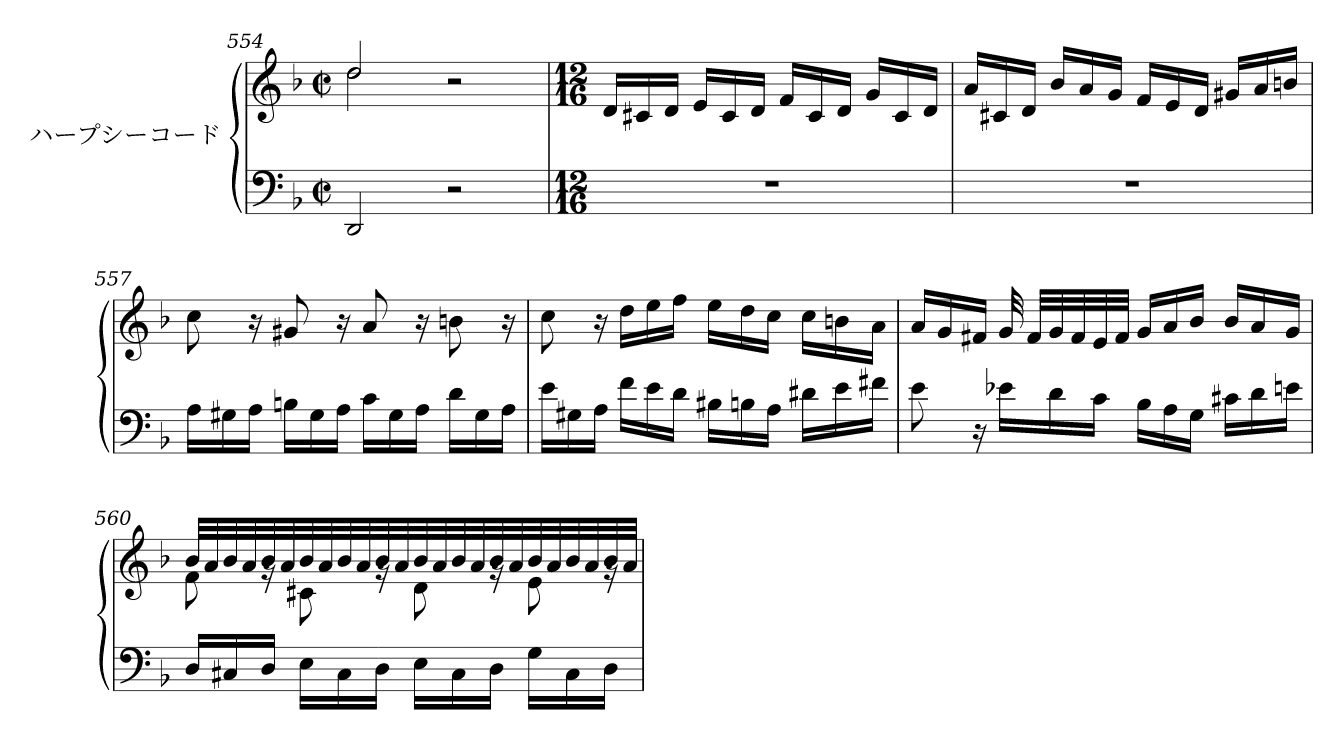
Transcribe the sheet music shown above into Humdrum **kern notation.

**kern	**kern
*part1	*part1
*staff2	*staff1
*I"ハープシーコード	*
*clefF4	*clefG2
*k[b-]	*k[b-]
*M2/2	*M2/2
*met(c|)	*met(c|)
=554	=554
*	*^
2DD/	2dd/	2dd\
2r	2r	2ryy
*	*v	*v
!!LO:PB:g=z
=555	=555
*M12/16	*M12/16
*	*MM110
*	*^
!	!LO:TX:a:t=Gigue	!
*	*v	*v
2.r	16d/LL
.	16c#X/
.	16d/JJ
.	16e/LL
.	16c#/
.	16d/JJ
.	16f/LL
.	16c#/
.	16d/JJ
.	16g/LL
.	16c#/
.	16d/JJ
=556	=556
2.r	16a/LL
.	16c#X/
.	16d/JJ
.	16b-/LL
.	16a/
.	16g/JJ
.	16f/LL
.	16e/
.	16d/JJ
.	16g#X/LL
.	16a/
.	16bn/JJ
=557	=557
16A\LL	8cc\
16G#X\	.
16A\JJ	16r
16Bn\LL	8g#X/
16G#\	.
16A\JJ	16r
16c\LL	8a/
16G#\	.
16A\JJ	16r
16d\LL	8bn\
16G#\	.
16A\JJ	16r
!!LO:LB:g=z
=558	=558
16e\LL	8cc\
16G#X\	.
16A\JJ	16r
16f\LL	16dd\LL
16e\	16ee\
16d\JJ	16ff\JJ
16B#X\LL	16ee\LL
16Bn\	16dd\
16A\JJ	16cc\JJ
16d#X\LL	16cc\LL
16e\	16bn\
16f#X\JJ	16a\JJ
=559	=559
8e\	16a/LL
.	16g/
16r	16f#X/JJ
16e-X\LL	32g/
.	32f#/LLL
16d\	32g/
.	32f#/
16c\JJ	32e/
.	32f#/JJJ
16B-\LL	16g/LL
16A\	16a/
16G\JJ	16b-/JJ
16c#X\LL	16b-/LL
16d\	16a/
16en\JJ	16g/JJ
!!LO:LB:g=z
=560	=560
*	*^
16D/LL	32b-/LLL	8f\
.	32a/	.
16C#X/	32b-/	.
.	32a/	.
16D/JJ	32b-/	16rg
.	32a/	.
16E\LL	32b-/	8c#X\
.	32a/	.
16C#\	32b-/	.
.	32a/	.
16D\JJ	32b-/	16rg
.	32a/	.
16E\LL	32b-/	8d\
.	32a/	.
16C#\	32b-/	.
.	32a/	.
16D\JJ	32b-/	16rg
.	32a/	.
16G\LL	32b-/	8e\
.	32a/	.
16C#\	32b-/	.
.	32a/	.
16D\JJ	32b-/	16rg
.	32a/JJJ	.
*	*v	*v
=	=
*-	*-
